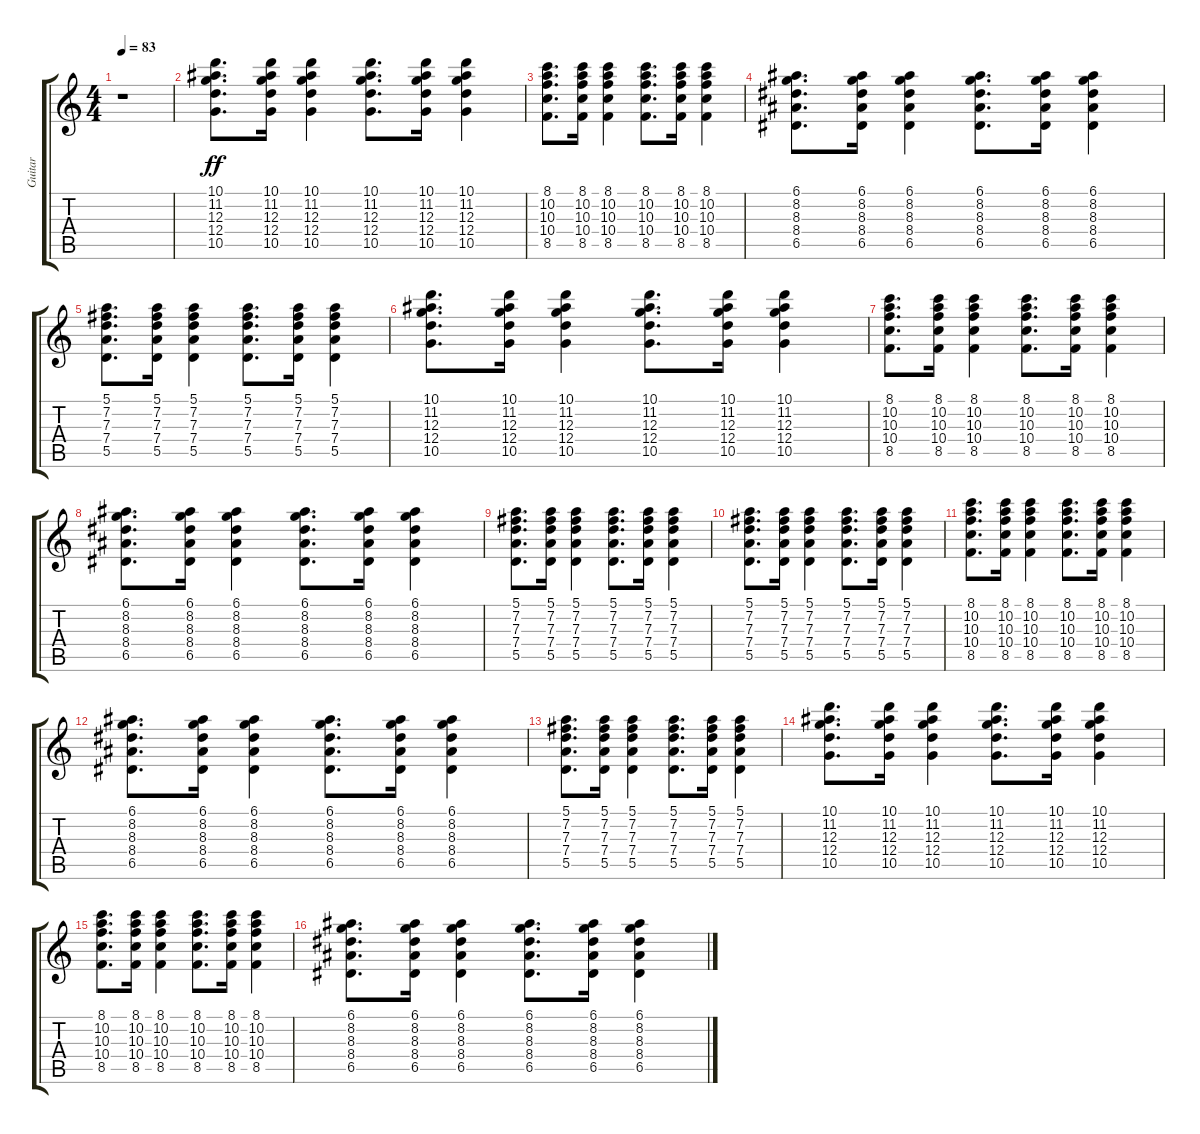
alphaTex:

\track ("Guitar" "Guitar") {instrument acousticguitarsteel}
\staff {score tabs}
\tuning (E4 B3 G3 D3 A2 E2) {hide}
\ts (4 4)
\tempo 83
\clef g2
\ks c
r.1{dy ff} |
(10.1 11.2 12.3 12.4 10.5).8{d} (10.1 11.2 12.3 12.4 10.5).16 (10.1 11.2 12.3 12.4 10.5).4 (10.1 11.2 12.3 12.4 10.5).8{d} (10.1 11.2 12.3 12.4 10.5).16 (10.1 11.2 12.3 12.4 10.5).4 |
(8.1 10.2 10.3 10.4 8.5).8{d} (8.1 10.2 10.3 10.4 8.5).16 (8.1 10.2 10.3 10.4 8.5).4 (8.1 10.2 10.3 10.4 8.5).8{d} (8.1 10.2 10.3 10.4 8.5).16 (8.1 10.2 10.3 10.4 8.5).4 |
(6.1 8.2 8.3 8.4 6.5).8{d} (6.1 8.2 8.3 8.4 6.5).16 (6.1 8.2 8.3 8.4 6.5).4 (6.1 8.2 8.3 8.4 6.5).8{d} (6.1 8.2 8.3 8.4 6.5).16 (6.1 8.2 8.3 8.4 6.5).4 |
(5.1 7.2 7.3 7.4 5.5).8{d} (5.1 7.2 7.3 7.4 5.5).16 (5.1 7.2 7.3 7.4 5.5).4 (5.1 7.2 7.3 7.4 5.5).8{d} (5.1 7.2 7.3 7.4 5.5).16 (5.1 7.2 7.3 7.4 5.5).4 |
(10.1 11.2 12.3 12.4 10.5).8{d} (10.1 11.2 12.3 12.4 10.5).16 (10.1 11.2 12.3 12.4 10.5).4 (10.1 11.2 12.3 12.4 10.5).8{d} (10.1 11.2 12.3 12.4 10.5).16 (10.1 11.2 12.3 12.4 10.5).4 |
(8.1 10.2 10.3 10.4 8.5).8{d} (8.1 10.2 10.3 10.4 8.5).16 (8.1 10.2 10.3 10.4 8.5).4 (8.1 10.2 10.3 10.4 8.5).8{d} (8.1 10.2 10.3 10.4 8.5).16 (8.1 10.2 10.3 10.4 8.5).4 |
(6.1 8.2 8.3 8.4 6.5).8{d} (6.1 8.2 8.3 8.4 6.5).16 (6.1 8.2 8.3 8.4 6.5).4 (6.1 8.2 8.3 8.4 6.5).8{d} (6.1 8.2 8.3 8.4 6.5).16 (6.1 8.2 8.3 8.4 6.5).4 |
(5.1 7.2 7.3 7.4 5.5).8{d} (5.1 7.2 7.3 7.4 5.5).16 (5.1 7.2 7.3 7.4 5.5).4 (5.1 7.2 7.3 7.4 5.5).8{d} (5.1 7.2 7.3 7.4 5.5).16 (5.1 7.2 7.3 7.4 5.5).4 |
(5.1 7.2 7.3 7.4 5.5).8{d} (5.1 7.2 7.3 7.4 5.5).16 (5.1 7.2 7.3 7.4 5.5).4 (5.1 7.2 7.3 7.4 5.5).8{d} (5.1 7.2 7.3 7.4 5.5).16 (5.1 7.2 7.3 7.4 5.5).4 |
(8.1 10.2 10.3 10.4 8.5).8{d} (8.1 10.2 10.3 10.4 8.5).16 (8.1 10.2 10.3 10.4 8.5).4 (8.1 10.2 10.3 10.4 8.5).8{d} (8.1 10.2 10.3 10.4 8.5).16 (8.1 10.2 10.3 10.4 8.5).4 |
(6.1 8.2 8.3 8.4 6.5).8{d} (6.1 8.2 8.3 8.4 6.5).16 (6.1 8.2 8.3 8.4 6.5).4 (6.1 8.2 8.3 8.4 6.5).8{d} (6.1 8.2 8.3 8.4 6.5).16 (6.1 8.2 8.3 8.4 6.5).4 |
(5.1 7.2 7.3 7.4 5.5).8{d} (5.1 7.2 7.3 7.4 5.5).16 (5.1 7.2 7.3 7.4 5.5).4 (5.1 7.2 7.3 7.4 5.5).8{d} (5.1 7.2 7.3 7.4 5.5).16 (5.1 7.2 7.3 7.4 5.5).4 |
(10.1 11.2 12.3 12.4 10.5).8{d} (10.1 11.2 12.3 12.4 10.5).16 (10.1 11.2 12.3 12.4 10.5).4 (10.1 11.2 12.3 12.4 10.5).8{d} (10.1 11.2 12.3 12.4 10.5).16 (10.1 11.2 12.3 12.4 10.5).4 |
(8.1 10.2 10.3 10.4 8.5).8{d} (8.1 10.2 10.3 10.4 8.5).16 (8.1 10.2 10.3 10.4 8.5).4 (8.1 10.2 10.3 10.4 8.5).8{d} (8.1 10.2 10.3 10.4 8.5).16 (8.1 10.2 10.3 10.4 8.5).4 |
(6.1 8.2 8.3 8.4 6.5).8{d} (6.1 8.2 8.3 8.4 6.5).16 (6.1 8.2 8.3 8.4 6.5).4 (6.1 8.2 8.3 8.4 6.5).8{d} (6.1 8.2 8.3 8.4 6.5).16 (6.1 8.2 8.3 8.4 6.5).4
